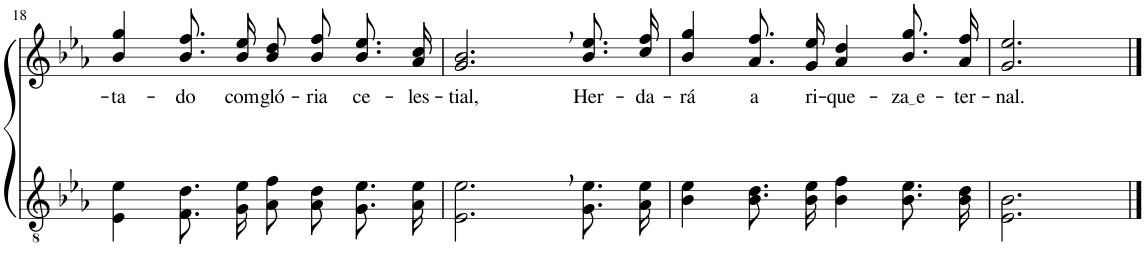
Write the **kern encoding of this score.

**kern	**kern	**text
*part2	*part1	*part1
*staff2	*staff1	*staff1
*I"Parte III e IV	*I"Parte I e II	*
!!LO:PB:g=z
*clefGv2	*clefG2	*
*Trd3c5	*Trd3c5	*
*k[b-e-a-]	*k[b-e-a-]	*
*M4/4	*M4/4	*
=18	=18	=18
!	!	!LO:LY:b
4E-\ 4e-\	4b-/ 4gg/	-ta-
!	!	!LO:LY:b
8.F\ 8.d\L	8.b-\ 8.ff\L	-do
!	!	!LO:LY:b
16G\ 16e-\Jk	16b-\ 16ee-\Jk	com
!	!	!LO:LY:b
8A-\ 8f\L	8b-\ 8dd\L	gló-
!	!	!LO:LY:b
8A-\ 8d\J	8b-\ 8ff\J	-ria
!	!	!LO:LY:b
8.G\ 8.e-\L	8.b-\ 8.ee-\L	ce-
!	!	!LO:LY:b
16A-\ 16e-\Jk	16a-\ 16cc\Jk	-les-
=19	=19	=19
!	!	!LO:LY:b
2.E-\, 2.e-\,	2.g/, 2.b-/,	-tial,
!	!	!LO:LY:b
8.G\ 8.e-\L	8.b-\ 8.ee-\L	Her-
!	!	!LO:LY:b
16A-\ 16e-\Jk	16cc\ 16ff\Jk	-da-
=20	=20	=20
!	!	!LO:LY:b
4B-\ 4e-\	4b-/ 4gg/	-rá
!	!	!LO:LY:b
8.B-\ 8.d\L	8.a-\ 8.ff\L	a
!	!	!LO:LY:b
16B-\ 16e-\Jk	16g\ 16ee-\Jk	ri-
!	!	!LO:LY:b
4B-\ 4f\	4a-/ 4dd/	-que-
!	!	!LO:LY:b
8.B-\ 8.e-\L	8.b-\ 8.gg\L	za e
!	!	!LO:LY:b
16B-\ 16d\Jk	16a-\ 16ff\Jk	-ter-
=21	=21	=21
!	!	!LO:LY:b
2.E-\ 2.B-\	2.g/ 2.ee-/	-nal.
==	==	==
*-	*-	*-
